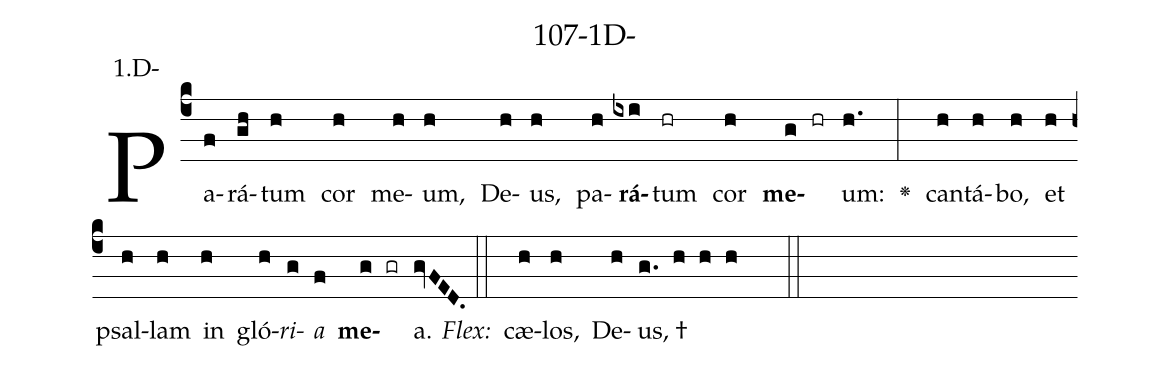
name: 107-1D-;
annotation: 1.D-;
%%
(c4)Pa(f)rá(gh)tum(h) cor(h) me(h)um,(h) De(h)us,(h) pa(h)<b>rá</b>(ixi)tum(hr) cor(h) <b>me</b>(g hr)um:(h.) <v>\greheightstar</v>(:) can(h)tá(h)bo,(h) et(h) psal(h)lam(h) in(h) gló(h)<i>ri</i>(g)<i>a</i>(f) <b>me</b>(g gr)a.(gvFED.) (::)
<i>Flex:</i>()  cæ(h)los,(h) De(h)us, †(g. h h h  ::)

%E(h) u(h) o(g) u(f) a(g) e.(gvFED.) (::)
